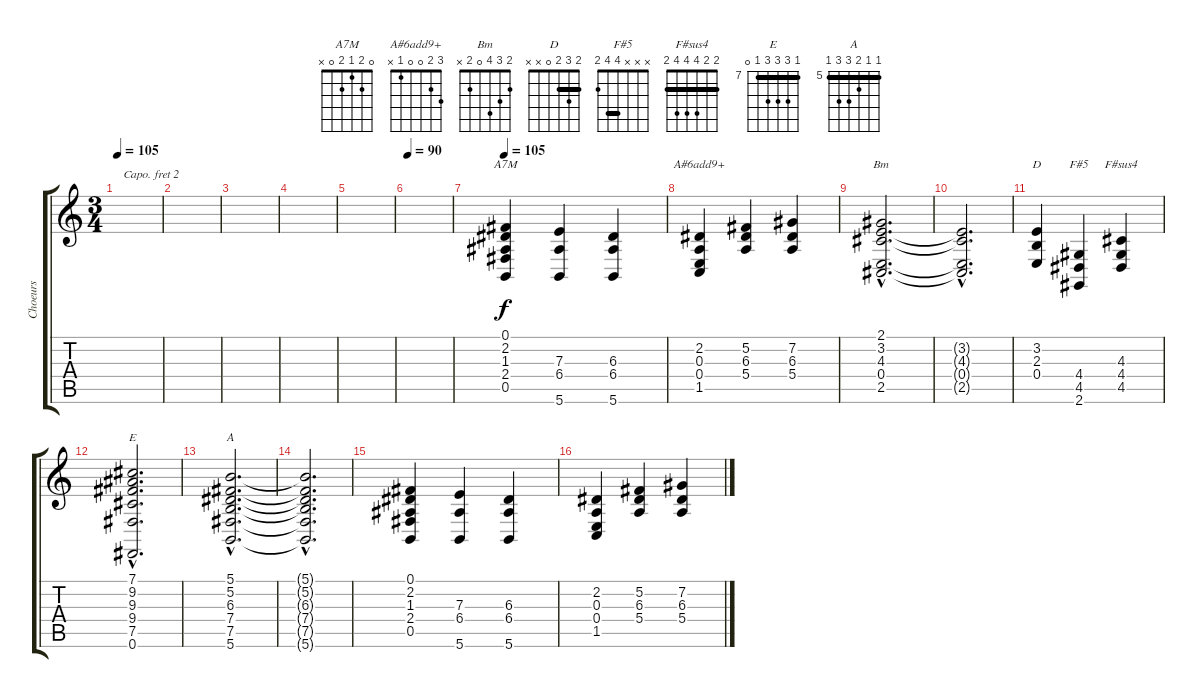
\track ("Choeurs" "Choeurs") {instrument choiraahs}
\staff {score tabs}
\capo 2
\tuning (E4 B3 G3 D3 A2 E2) {hide}
\chord ("A7M" 0 2 1 2 0 x)
\chord ("A#6add9+" 3 2 0 0 1 x)
\chord ("Bm" 2 3 4 0 2 x)
\chord ("D" 2 3 2 0 x x) {barre 2}
\chord ("F#5" x x x 4 4 2) {barre 4}
\chord ("F#sus4" 2 2 4 4 4 2) {barre 2}
\chord ("E" 7 9 9 9 7 0) {firstfret 7 barre 7}
\chord ("A" 5 5 6 7 7 5) {firstfret 5 barre 5}
\ts (3 4)
\tempo 105
\clef g2
\ks c
|
|
|
|
|
\tempo 90
|
\tempo 105
(0.1 2.2 1.3 2.4 0.5).4{ch "A7M" volume 5} (7.3 6.4 5.6).4 (6.3 6.4 5.6).4 |
(2.2 0.3 0.4 1.5).4{ch "A#6add9+"} (5.2 6.3 5.4).4 (7.2 6.3 5.4).4 |
(2.1{hac} 3.2{hac} 4.3{hac} 0.4{hac} 2.5{hac}).2{d ch "Bm"} |
(3.2{hac t} 4.3{hac t} 0.4{hac t} 2.5{hac t}).2{d} |
(3.2 2.3 0.4).4{ch "D"} (4.4 4.5 2.6).4{ch "F#5"} (4.3 4.4 4.5).4{ch "F#sus4"} |
(7.1{hac} 9.2{hac} 9.3{hac} 9.4{hac} 7.5{hac} 0.6{hac}).2{d ch "E"} |
(5.1{hac} 5.2{hac} 6.3{hac} 7.4{hac} 7.5{hac} 5.6{hac}).2{d ch "A" volume 0} |
(5.1{hac t} 5.2{hac t} 6.3{hac t} 7.4{hac t} 7.5{hac t} 5.6{hac t}).2{d} |
(0.1 2.2 1.3 2.4 0.5).4{volume 5} (7.3 6.4 5.6).4 (6.3 6.4 5.6).4 |
(2.2 0.3 0.4 1.5).4 (5.2 6.3 5.4).4 (7.2 6.3 5.4).4
